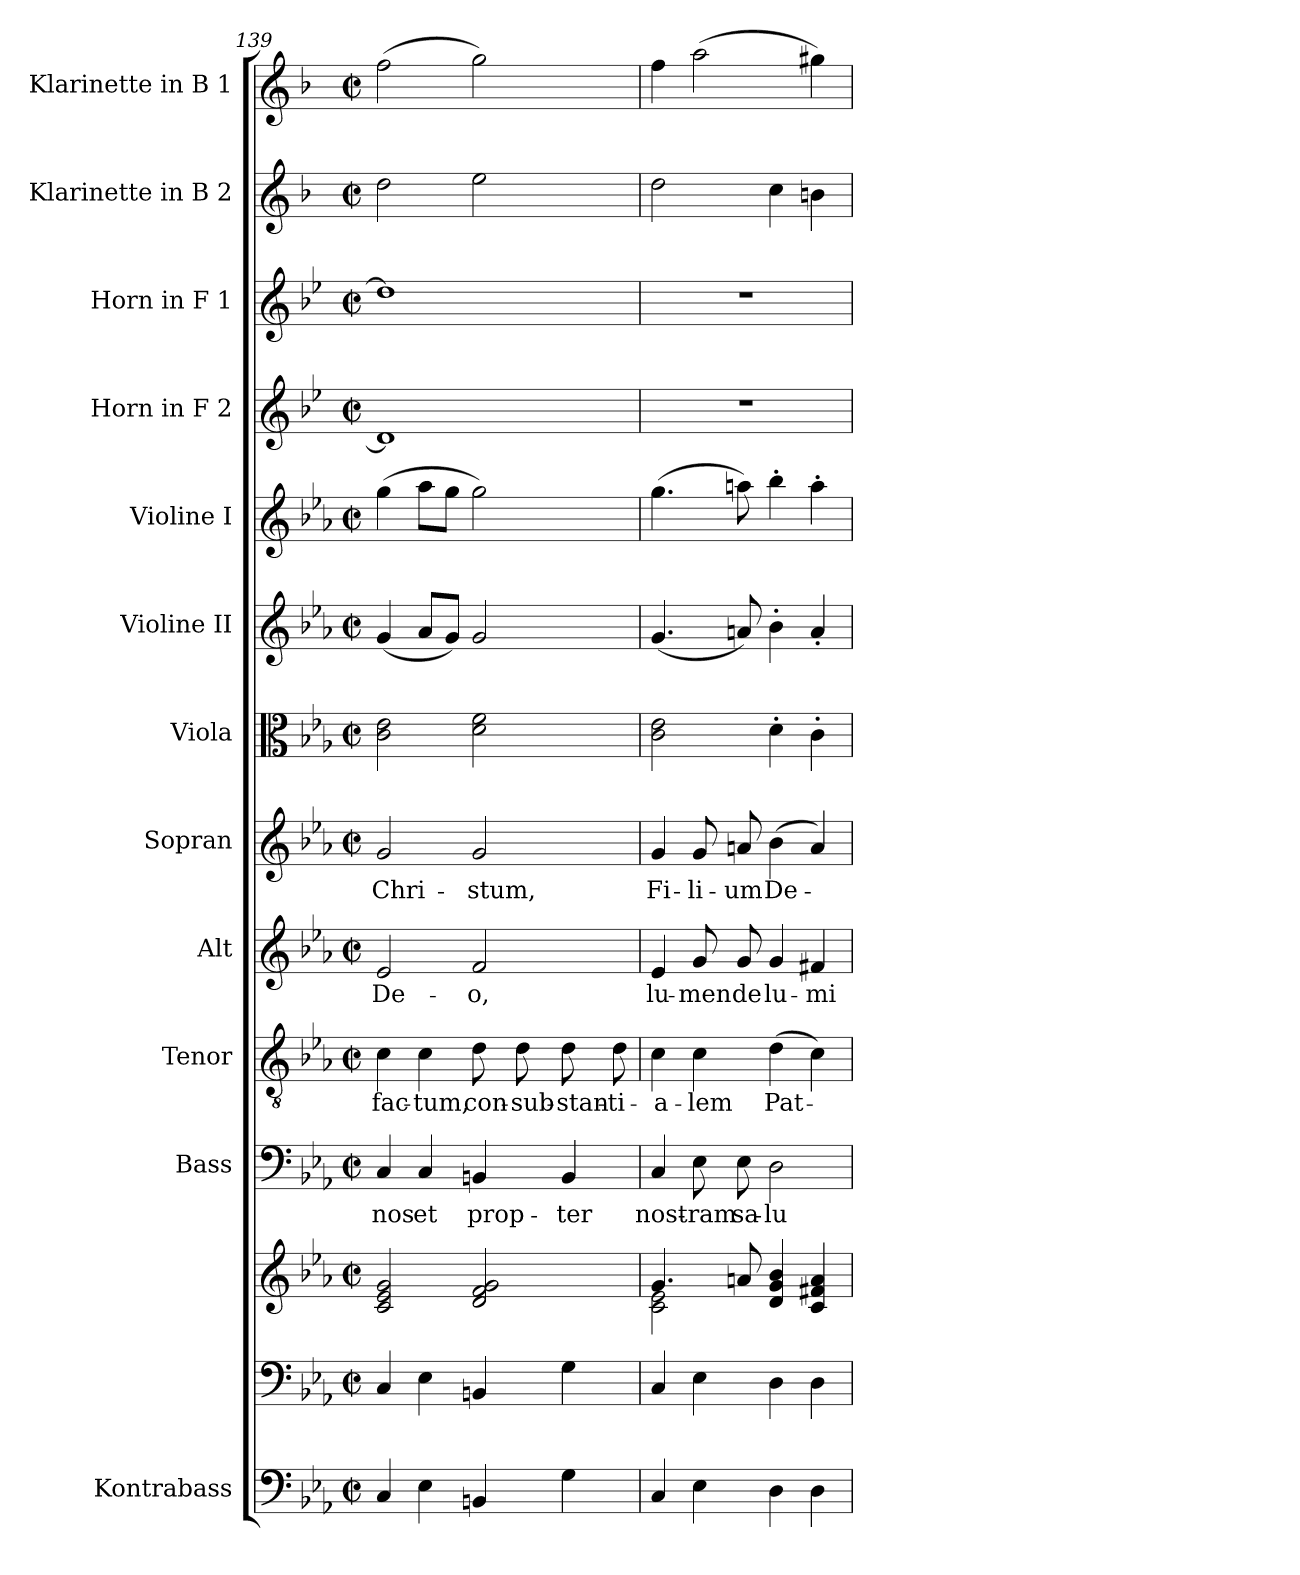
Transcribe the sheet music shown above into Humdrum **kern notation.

**kern	**kern	**kern	**kern	**text	**kern	**text	**kern	**text	**kern	**text	**kern	**kern	**kern	**kern	**kern	**kern	**kern
*part13	*part12	*part12	*part11	*part11	*part10	*part10	*part9	*part9	*part8	*part8	*part7	*part6	*part5	*part4	*part3	*part2	*part1
*staff14	*staff13	*staff12	*staff11	*staff11	*staff10	*staff10	*staff9	*staff9	*staff8	*staff8	*staff7	*staff6	*staff5	*staff4	*staff3	*staff2	*staff1
*I"Kontrabass	*	*	*I"Bass	*	*I"Tenor	*	*I"Alt	*	*I"Sopran	*	*I"Viola	*I"Violine II	*I"Violine I	*I"Horn in F 2	*I"Horn in F 1	*I"Klarinette in B 2	*I"Klarinette in B 1
*I'Kb.	*	*	*I'B	*	*I'T	*	*I'A	*	*I'S	*	*I'Vla.	*I'Vl. II	*I'Vl. I	*I'Hrn. 2	*I'Hrn. 1	*	*
*clefF4	*clefF4	*clefG2	*clefF4	*	*clefGv2	*	*clefG2	*	*clefG2	*	*clefC3	*clefG2	*clefG2	*clefG2	*clefG2	*clefG2	*clefG2
*ITrd7c12	*	*	*	*	*	*	*	*	*	*	*	*	*	*ITrd4c7	*ITrd4c7	*ITrd1c2	*ITrd1c2
*k[b-e-a-]	*k[b-e-a-]	*k[b-e-a-]	*k[b-e-a-]	*	*k[b-e-a-]	*	*k[b-e-a-]	*	*k[b-e-a-]	*	*k[b-e-a-]	*k[b-e-a-]	*k[b-e-a-]	*k[b-e-a-]	*k[b-e-a-]	*k[b-e-a-]	*k[b-e-a-]
*E-:	*E-:	*E-:	*E-:	*	*E-:	*	*E-:	*	*E-:	*	*E-:	*E-:	*E-:	*E-:	*E-:	*E-:	*E-:
*M2/2	*M2/2	*M2/2	*M2/2	*	*M2/2	*	*M2/2	*	*M2/2	*	*M2/2	*M2/2	*M2/2	*M2/2	*M2/2	*M2/2	*M2/2
*met(c|)	*met(c|)	*met(c|)	*met(c|)	*	*met(c|)	*	*met(c|)	*	*met(c|)	*	*met(c|)	*met(c|)	*met(c|)	*met(c|)	*met(c|)	*met(c|)	*met(c|)
=139	=139	=139	=139	=139	=139	=139	=139	=139	=139	=139	=139	=139	=139	=139	=139	=139	=139
!	!	!	!	!LO:LY:b	!	!LO:LY:b	!	!LO:LY:b	!	!LO:LY:b	!	!	!	!	!	!	!
4CC/	4C/	2c/ 2e-/ 2g/	4C/	nos	4c\	fac-	2e-/	De-	2g/	Chri-	2c\ 2e-\	(<4g/	(>4gg\	1G]	1g]	2cc\	(>2ee-\
!	!	!	!	!LO:LY:b	!	!LO:LY:b	!	!	!	!	!	!	!	!	!	!	!
4EE-\	4E-\	.	4C/	et	4c\	-tum,	.	.	.	.	.	8a-/L	8aa-\L	.	.	.	.
.	.	.	.	.	.	.	.	.	.	.	.	8g/J)	8gg\J	.	.	.	.
!	!	!	!	!LO:LY:b	!	!LO:LY:b	!	!LO:LY:b	!	!LO:LY:b	!	!	!	!	!	!	!
4BBBn/	4BBn/	2d/ 2f/ 2g/	4BBn/	prop-	8d\	con-	2f/	-o,	2g/	-stum,	2d\ 2f\	2g/	2gg\)	.	.	2dd\	2ff\)
!	!	!	!	!	!	!LO:LY:b	!	!	!	!	!	!	!	!	!	!	!
.	.	.	.	.	8d\	-sub-	.	.	.	.	.	.	.	.	.	.	.
!	!	!	!	!LO:LY:b	!	!LO:LY:b	!	!	!	!	!	!	!	!	!	!	!
4GG\	4G\	.	4BB/	-ter	8d\	-stan-	.	.	.	.	.	.	.	.	.	.	.
!	!	!	!	!	!	!LO:LY:b	!	!	!	!	!	!	!	!	!	!	!
.	.	.	.	.	8d\	-ti-	.	.	.	.	.	.	.	.	.	.	.
=140	=140	=140	=140	=140	=140	=140	=140	=140	=140	=140	=140	=140	=140	=140	=140	=140	=140
*	*	*^	*	*	*	*	*	*	*	*	*	*	*	*	*	*	*
!	!	!	!	!	!LO:LY:b	!	!LO:LY:b	!	!LO:LY:b	!	!LO:LY:b	!	!	!	!	!	!	!
4CC/	4C/	4.g/	2c\ 2e-\	4C/	nost-	4c\	-a-	4e-/	lu-	4g/	Fi-	2c\ 2e-\	(<4.g/	(>4.gg\	1r	1r	2cc\	4ee-\
!	!	!	!	!	!LO:LY:b	!	!LO:LY:b	!	!LO:LY:b	!	!LO:LY:b	!	!	!	!	!	!	!
4EE-\	4E-\	.	.	8E-\	-ram	4c\	-lem	8g/	-men	8g/	-li-	.	.	.	.	.	.	(>2gg\
!	!	!	!	!	!LO:LY:b	!	!	!	!LO:LY:b	!	!LO:LY:b	!	!	!	!	!	!	!
.	.	8an/	.	8E-\	sa-	.	.	8g/	de	8an/	-um	.	8an/)	8aan\)	.	.	.	.
!	!	!	!	!	!LO:LY:b	!	!LO:LY:b	!	!LO:LY:b	!	!LO:LY:b	!	!	!	!	!	!	!
4DD\	4D\	4d/ 4g/ 4b-/	2ryy	2D\	-lu-	(>4d\	Pat-	4g/	lu-	(>4b-\	De-	4d'>\	4b-'>\	4bb-'>\	.	.	4b-\	.
!	!	!	!	!	!	!	!	!	!LO:LY:b	!	!	!	!	!	!	!	!	!
4DD\	4D\	4c/ 4f#X/ 4a/	.	.	.	4c\)	.	4f#X/	-mi-	4a/)	.	4c'>\	4a'</	4aa'>\	.	.	4an\	4ff#X\)
*	*	*v	*v	*	*	*	*	*	*	*	*	*	*	*	*	*	*	*
=	=	=	=	=	=	=	=	=	=	=	=	=	=	=	=	=	=
*-	*-	*-	*-	*-	*-	*-	*-	*-	*-	*-	*-	*-	*-	*-	*-	*-	*-
